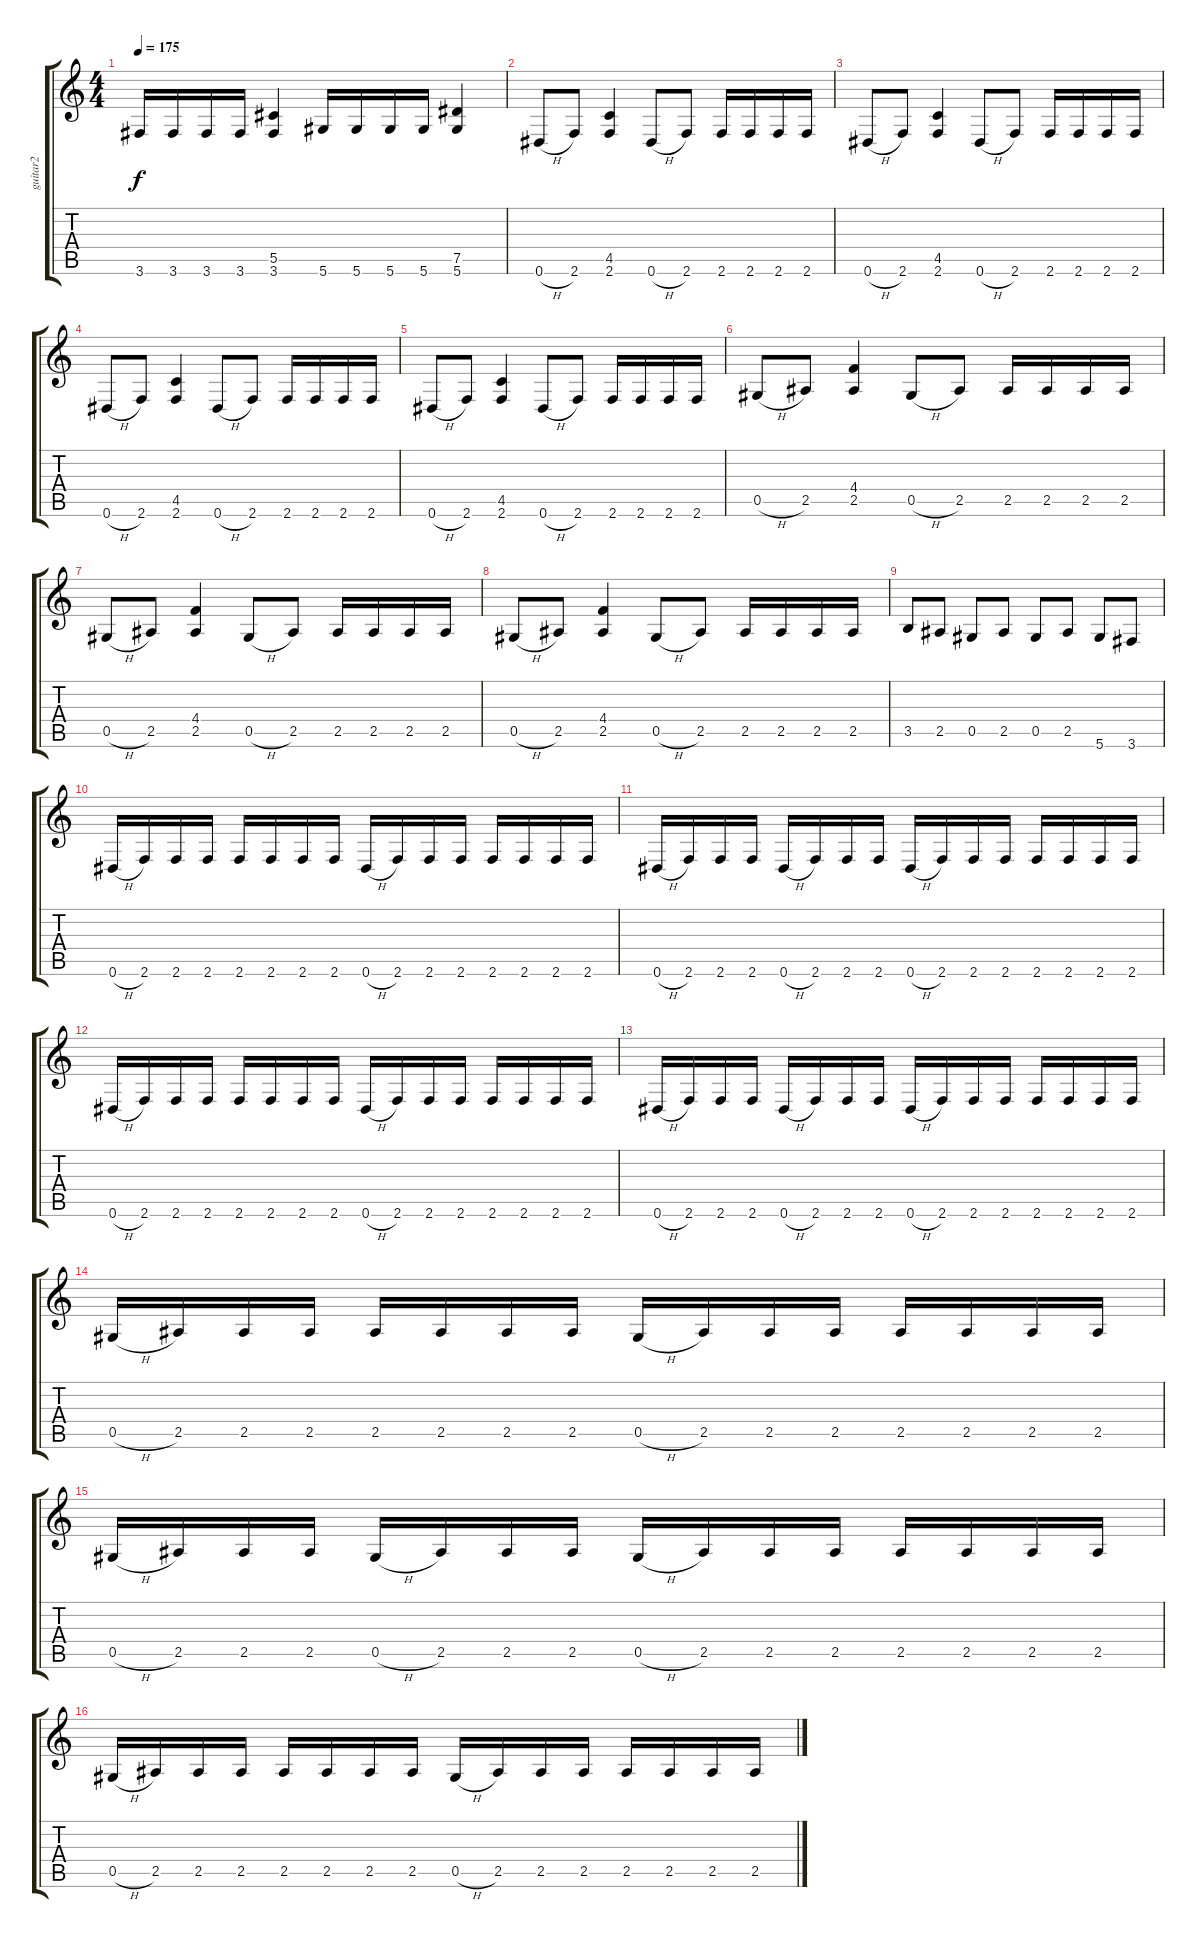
\track ("guitar2" "guitar2") {instrument distortionguitar}
\staff {score tabs}
\tuning (Eb4 Bb3 Gb3 Db3 Ab2 Eb2) {hide}
\ts (4 4)
\tempo 175
\clef g2
\ks c
3.6.16{dy f} 3.6.16 3.6.16 3.6.16 (5.5 3.6).4 5.6.16 5.6.16 5.6.16 5.6.16 (7.5 5.6).4 |
0.6{h}.8 2.6.8 (4.5 2.6).4 0.6{h}.8 2.6.8 2.6.16 2.6.16 2.6.16 2.6.16 |
0.6{h}.8 2.6.8 (4.5 2.6).4 0.6{h}.8 2.6.8 2.6.16 2.6.16 2.6.16 2.6.16 |
0.6{h}.8 2.6.8 (4.5 2.6).4 0.6{h}.8 2.6.8 2.6.16 2.6.16 2.6.16 2.6.16 |
0.6{h}.8 2.6.8 (4.5 2.6).4 0.6{h}.8 2.6.8 2.6.16 2.6.16 2.6.16 2.6.16 |
0.5{h}.8 2.5.8 (4.4 2.5).4 0.5{h}.8 2.5.8 2.5.16 2.5.16 2.5.16 2.5.16 |
0.5{h}.8 2.5.8 (4.4 2.5).4 0.5{h}.8 2.5.8 2.5.16 2.5.16 2.5.16 2.5.16 |
0.5{h}.8 2.5.8 (4.4 2.5).4 0.5{h}.8 2.5.8 2.5.16 2.5.16 2.5.16 2.5.16 |
3.5.8 2.5.8 0.5.8 2.5.8 0.5.8 2.5.8 5.6.8 3.6.8 |
0.6{h}.16 2.6.16 2.6.16 2.6.16 2.6.16 2.6.16 2.6.16 2.6.16 0.6{h}.16 2.6.16 2.6.16 2.6.16 2.6.16 2.6.16 2.6.16 2.6.16 |
0.6{h}.16 2.6.16 2.6.16 2.6.16 0.6{h}.16 2.6.16 2.6.16 2.6.16 0.6{h}.16 2.6.16 2.6.16 2.6.16 2.6.16 2.6.16 2.6.16 2.6.16 |
0.6{h}.16 2.6.16 2.6.16 2.6.16 2.6.16 2.6.16 2.6.16 2.6.16 0.6{h}.16 2.6.16 2.6.16 2.6.16 2.6.16 2.6.16 2.6.16 2.6.16 |
0.6{h}.16 2.6.16 2.6.16 2.6.16 0.6{h}.16 2.6.16 2.6.16 2.6.16 0.6{h}.16 2.6.16 2.6.16 2.6.16 2.6.16 2.6.16 2.6.16 2.6.16 |
0.5{h}.16 2.5.16 2.5.16 2.5.16 2.5.16 2.5.16 2.5.16 2.5.16 0.5{h}.16 2.5.16 2.5.16 2.5.16 2.5.16 2.5.16 2.5.16 2.5.16 |
0.5{h}.16 2.5.16 2.5.16 2.5.16 0.5{h}.16 2.5.16 2.5.16 2.5.16 0.5{h}.16 2.5.16 2.5.16 2.5.16 2.5.16 2.5.16 2.5.16 2.5.16 |
0.5{h}.16 2.5.16 2.5.16 2.5.16 2.5.16 2.5.16 2.5.16 2.5.16 0.5{h}.16 2.5.16 2.5.16 2.5.16 2.5.16 2.5.16 2.5.16 2.5.16
